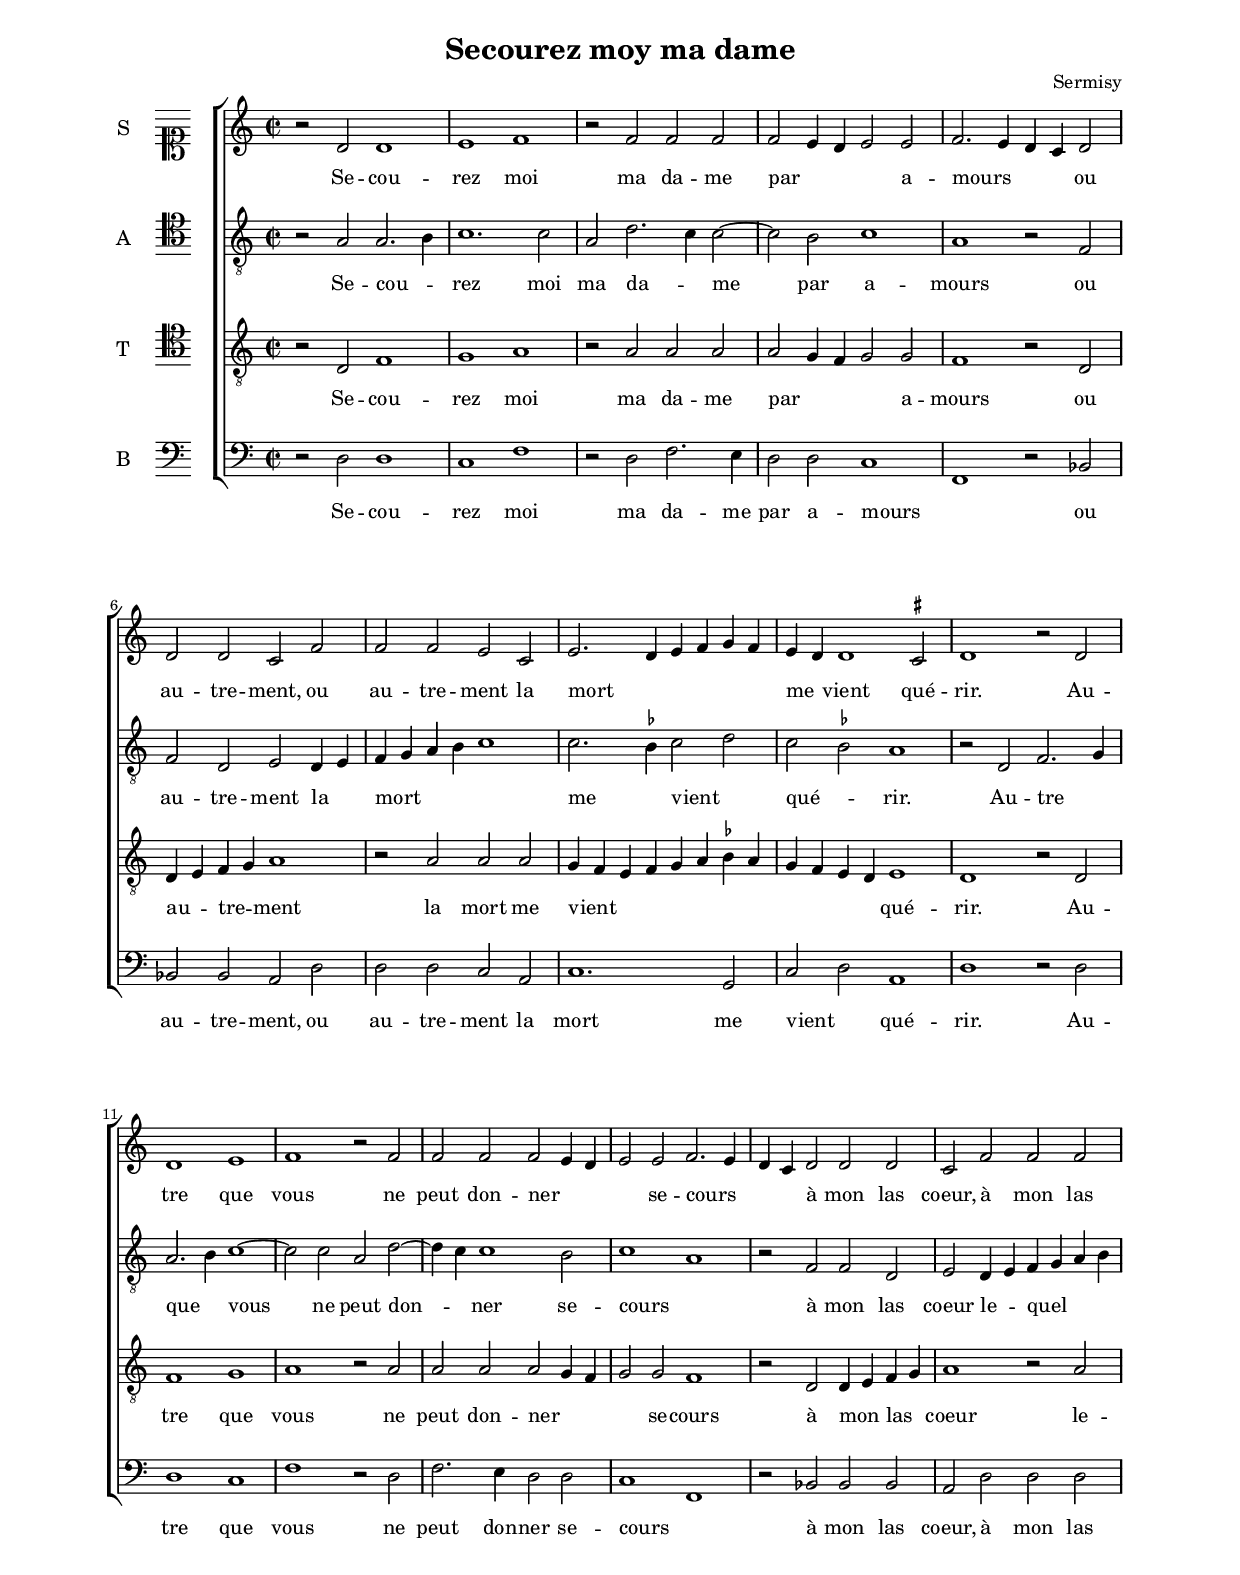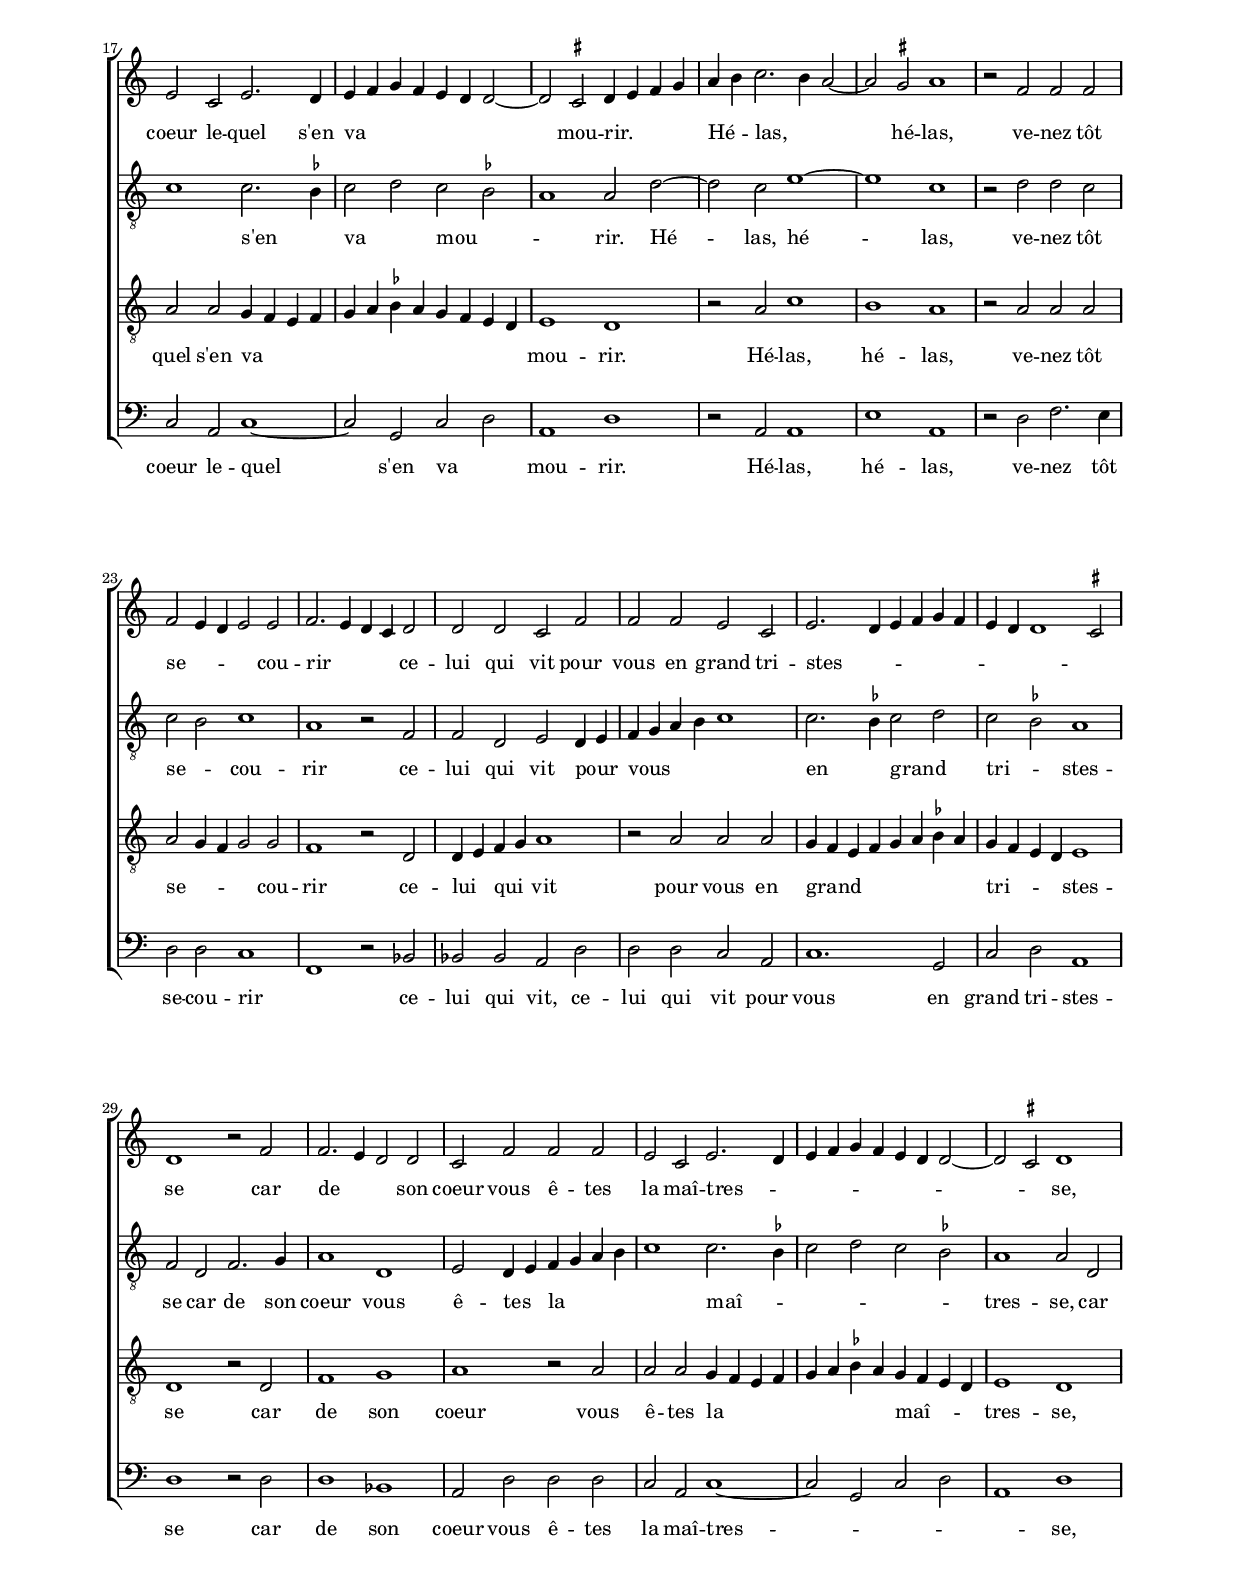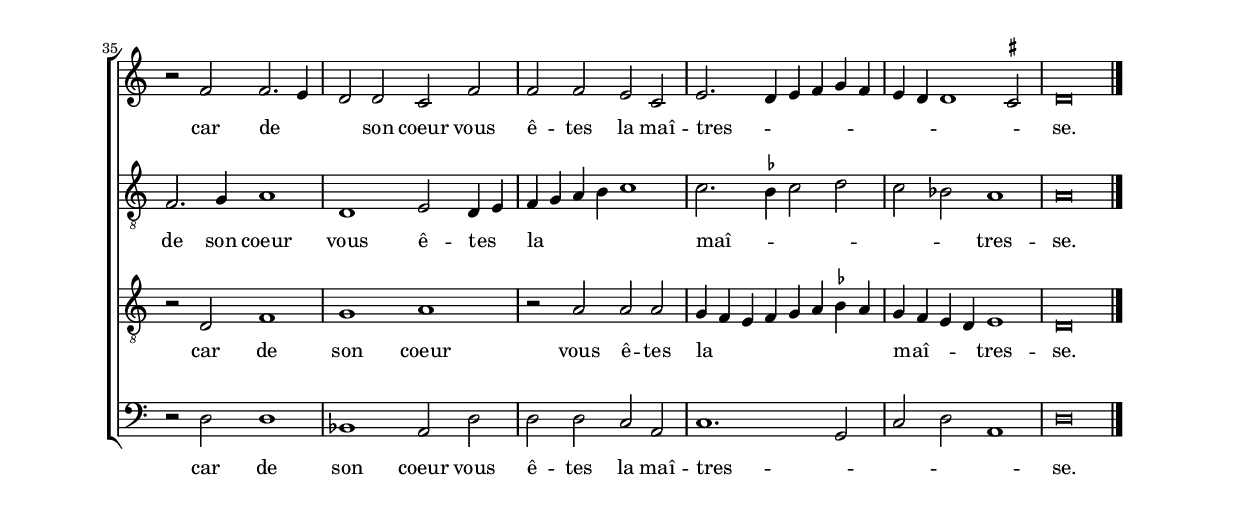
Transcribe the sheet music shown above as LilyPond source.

\header
{
  title="Secourez moy ma dame"
  composer="Sermisy"
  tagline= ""
}

\version "2.18.2"
\include "deutsch.ly"
#(set-global-staff-size 16)
% #(set-default-paper-size "letter")
#(ly:set-option 'point-and-click #f)

	
global = {
	\key c \major
	\time 2/2 \set Score.measureLength = #(ly:make-moment 2/1)
	}

	ficta = { \once \set suggestAccidentals = ##t }
	
	forget = #(define-music-function (parser location music) (ly:music?) #{
		\accidentalStyle forget
		$music
		\accidentalStyle default
		#})
	
	m = \melisma
	me = \melismaEnd


\paper
	{
	top-margin = 2 \cm
	bottom-margin = 2 \cm
	left-margin = 2 \cm
	right-margin = 2 \cm
	ragged-bottom = ##f
	ragged-last-bottom = ##t
	print-page-number = ##f
	system-system-spacing = #'((basic-distance . 20) (minimum-distance . 14) (padding . 8) (strechability . 150))
%	systems-per-page = 3
%	min-systems-per-page = 3
%	oddHeaderMarkup = \markup { \fill-line { \null \null \column \right-align { \fontsize #1 \fromproperty #'page:page-number-string \null } } }
%	evenHeaderMarkup = \markup { \column \right-align { \fontsize #1 \fromproperty #'page:page-number-string \null } }
	}


incipitcantus = \markup { \score {
	{
	\set Staff.instrumentName = \markup { \fontsize #1 "S" }
	\key c \major
	\clef soprano
	s4 \bar ""
	}
	\layout  {
	raggedright = ##t
	indent = 1 \cm
	line-width = 1.6 \cm
	\context { \Staff \remove Time_signature_engraver }
	\override Staff.Clef.Y-extent = #'(0 . 0)
	}} \hspace #1 }
	
      
incipitaltus = \markup { \score {
	{
	\set Staff.instrumentName = \markup { \fontsize #1 "A" }
	\key c \major
	\clef tenor
	s4 \bar ""
	}
	\layout  {
	raggedright = ##t
	indent = 1 \cm
	line-width = 1.6 \cm
	\context { \Staff \remove Time_signature_engraver }
	\override Staff.Clef.Y-extent = #'(0 . 0)
	}} \hspace #1 }


incipittenor = \markup { \score {
	{
	\set Staff.instrumentName = \markup { \fontsize #1 "T" }
	\key c \major
	\clef tenor
	s4 \bar ""
	}
	\layout  {
	raggedright = ##t
	indent = 1 \cm
	line-width = 1.6 \cm
	\context { \Staff \remove Time_signature_engraver }
	\override Staff.Clef.Y-extent = #'(0 . 0)
	}} \hspace #1 }


incipitbassus = \markup { \score {
	{
	\set Staff.instrumentName = \markup { \fontsize #1 "B" }
	\key c \major
	\clef bass
	s4 \bar ""
	}
	\layout  {
	raggedright = ##t
	indent = 1 \cm
	line-width = 1.6 \cm
	\context { \Staff \remove Time_signature_engraver }
	\override Staff.Clef.Y-extent = #'(0 . 0)
	}} \hspace #1 }


cantus =  \relative c''
	{
	r2 d, d1
	e1 f
	r2 f f f
	f2 \m e4 d e2 \me e
%5
	f2. \m e4 d c \me d2 |
	d2 d c f
	f2 f e c
	e2. \m d4 e4 f g f \me
	e4 \m d \me d1 \ficta cis2
%10
	d1 r2 d |
	d1 e
	f1 r2 f
	f2 f f \m e4 d
	e2 \me e f2. \m e4
%15
	d4 c \me d2 d d |
	c2 f f f
	e2 c e2. d4
	e4 \m f g f e d d2~
	d2 \me \ficta cis d4 \m e f g \me
%20
	a4 \m h \me c2. \m h4 a2~ |
	a2 \me \ficta gis a1
	r2 f f f
	f2 \m e4 d e2 \me e
	f2. \m e4 d c \me d2
%25
	d2 d c f |
	f2 f e c
	e2. \m d4 e4 f g f
	e4 d d1 \ficta cis2 \me
	d1 r2 f
%30
	f2. \m e4 d2 \me d |
	c2 f f f
	e2 c e2. \m d4
	e4 f g f e d d2~
	d2 \ficta cis \me d1
%35
	r2 f f2. \m e4 |
	d2 \me d c f
	f2 f e c
	e2. \m d4 e f g f
	e4 d d1 \ficta cis2 \me
%40
	d\breve \bar "|." |
	}


altus =  \relative c'
        {
	r2 a a2. \m h4 \me
	c1. c2
	a2 d2. \m c4 \me c2~
	c2 h c1
%5
	a1 r2 f |
	f2 d e d4 \m e \me
	f4 \m g a h c1 \me
	c2. \m \ficta b4 \me c2 \m d \me
	c2 \m \ficta b \me a1
%10
	r2 d, f2. \m g4 \me |
	a2. \m h4 \me c1~
	c2 c a d~
	d4 \m c \me c1 h2 
	c1 \m a \me
%15
	r2 f f d |
	e2 d4 \m e \me f \m g a h
	c1 \me c2. \m \ficta b4 \me
	c2 \m d \me c2 \m \ficta b
	a1 \me a2 d~
%20
	d2 c e1~ |
	e1 c
	r2 d d c
	c2 \m h \me c1
	a1 r2 f
%25
	f2 d e d4 \m e \me |
	f4 \m g a h c1 \me
	c2. \m \ficta b4 \me c2 \m d \me
	c2 \m \ficta b \me a1
	f2 d f2. g4
%30
	a1 d, |
	e2 d4 \m e \me f \m g a h
	c1 \me c2. \m \ficta b4
	c2 d c \ficta b \me
	a1 a2 d,
%35
	f2. g4 a1 |
	d,1 e2 d4 \m e \me 
	f4 \m g a h c1 \me
	c2. \m \ficta b4 c2 d 
	c2 b \me a1
%40
	a\breve |
	}


tenor =  \relative c'
	{
	r2 d, f1
	g1 a
	r2 a a a
	a2 \m g4 f g2 \me g
%5
	f1 r2 d |
	d4 \m e \me f \m g \me a1
	r2 a a a
	g4 \m f e f g a \ficta b a
	g4 f e d \me e1
%10
	d1 r2 d |
	f1 g
	a1 r2 a
	a2 a a \m g4 f
	g2 \me g f1
%15
	r2 d d4 \m e \me f \m g \me |
	a1 r2 a |
	a2 a g4 \m f e f
	g4 a \ficta b a g f e d \me
	e1 d
%20
	r2 a' c1 |
	h1 a
	r2 a a a
	a2 \m g4 f g2 \me g
	f1 r2 d
%25
	d4 \m e \me f \m g \me a1 |
	r2 a a a
	g4 \m f e f g a \ficta b a \me
	g4 \m f e d \me e1
	d1 r2 d
%30
	f1 g |
	a1 r2 a
	a2 a g4 \m f e f
	g4 a \ficta b a \me g \m f e d \me
	e1 d
%35
	r2 d f1 |
	g1 a
	r2 a a a
	g4 \m f e f g a \ficta b a \me
	g4 \m f e d \me e1
%40
	d\breve |
	}


bassus  =  \relative c
	{
	r2 d d1
	c1 f
	r2 d f2. e4
	d2 d c1 \m
%5
	f,1 \me r2 b |
	b2 b a d
	d2 d c a
	c1. g2
	c2 \m d \me a1
%10
	d1 r2 d |
	d1 c
	f1 r2 d
	f2. e4 d2 d
	c1 \m f, \me
%15
	r2 b b b |
	a2 d d d
	c2 a c1~
	c2 g c2 \m d \me
	a1 d
%20
	r2 a a1 |
	e'1 a,
	r2 d f2. e4
	d2 d c1 \m
	f, \me r2 b
%25
	b2 b a d |
	d2 d c a
	c1. g2
	c2 d a1
	d1 r2 d
%30
	d1 b |
	a2 d d d
	c2 a c1~
	c2 \m g c d
	a1 \me d
%35
	r2 d d1 |
	b1 a2 d
	d2 d c a
	c1. \m g2
	c2 d a1 \me
%40
	d\breve |
	}

lyricscantus = \lyricmode {
	Se -- cou -- rez moi ma da -- me par a -- mours
	ou au -- tre -- ment,
	ou au -- tre -- ment la mort me vient qué -- rir.
	Au -- tre que vous ne peut don -- ner se -- cours
	à mon las coeur,
	à mon las coeur le -- quel s'en va mou -- rir.
	Hé -- las, hé -- las, ve -- nez tôt se -- cou -- rir
	ce -- lui qui vit pour vous en grand tri -- stes -- se
	car de son coeur vous ê -- tes la maî -- tres -- se,
	car de son coeur vous ê -- tes la maî -- tres -- se.
	}


lyricsaltus = \lyricmode {
	Se -- cou -- rez moi ma da -- me par a -- mours
	ou au -- tre -- ment la mort me vient qué -- rir.
	Au -- tre que vous ne peut don -- ner se -- cours
	à mon las coeur le -- quel s'en va mou -- rir.
	Hé -- las, hé -- las, ve -- nez tôt se -- cou -- rir
	ce -- lui qui vit pour vous en grand tri -- stes -- se
	car de son coeur vous ê -- tes la maî -- tres -- se,
	car de son coeur vous ê -- tes la maî -- tres -- se.
	}


lyricstenor = \lyricmode {
	Se -- cou -- rez moi ma da -- me par a -- mours
	ou au -- tre -- ment la mort me vient qué -- rir.
	Au -- tre que vous ne peut don -- ner se -- cours
	à mon las coeur le -- quel s'en va mou -- rir.
	Hé -- las, hé -- las, ve -- nez tôt se -- cou -- rir
	ce -- lui qui vit pour vous en grand tri -- stes -- se
	car de son coeur vous ê -- tes la maî -- tres -- se,
	car de son coeur vous ê -- tes la maî -- tres -- se.
	}


lyricsbassus = \lyricmode {
	Se -- cou -- rez moi ma da -- me par a -- mours
	ou au -- tre -- ment,
	ou au -- tre -- ment la mort me vient qué -- rir.
	Au -- tre que vous ne peut don -- ner se -- cours
	à mon las coeur, à mon las coeur le -- quel s'en va mou -- rir.
	Hé -- las, hé -- las, ve -- nez tôt se -- cou -- rir
	ce -- lui qui vit, ce -- lui qui vit pour vous en grand tri -- stes -- se
	car de son coeur vous ê -- tes la maî -- tres -- se,
	car de son coeur vous ê -- tes la maî -- tres -- se.
	}


\score
{  
  % \transpose {
	\new ChoirStaff \with { \override StaffGrouper.staff-staff-spacing.basic-distance = #13 }
	<<

	\new Staff << \global
	\new Voice="v1" {
		\set Staff.instrumentName=\incipitcantus
		\set Staff.midiInstrument = "reed organ"
		\clef "violin"
		\cantus }
	\new Lyrics \lyricsto "v1" {\lyricscantus }
	>>


	\new Staff << \global
	\new Voice="v2" {
		\set Staff.instrumentName=\incipitaltus
		\set Staff.midiInstrument = "reed organ"
		\clef "G_8" 
		\altus}
	\new Lyrics \lyricsto "v2" {\lyricsaltus }
	>>


	\new Staff << \global
	\new Voice="v3" {
		\set Staff.instrumentName=\incipittenor
		\set Staff.midiInstrument = "reed organ"
		\clef "G_8"
		\tenor }
	\new Lyrics \lyricsto "v3" {\lyricstenor }
	>>


	\new Staff << \global
	\new Voice="v4" {
		\set Staff.instrumentName=\incipitbassus
		\set Staff.midiInstrument = "reed organ"
		\clef "bass" 
		\bassus }
	\new Lyrics \lyricsto "v4" {\lyricsbassus}
	>>

	>>
	% } % transpose

	\layout
	{
	indent = 1.8 \cm
	\context { \Lyrics \override VerticalAxisGroup.nonstaff-relatedstaff-spacing.padding = #2 }
	\context { \Staff \override TimeSignature.break-visibility = #end-of-line-invisible }
%	\context { \Staff \override InstrumentName.X-offset = #'-25 }
	\context { \Voice \override Slur.transparent = ##t }
%	\context { \Voice \override AccidentalSuggestion.avoid-slur = #'ignore }
%	\context { \Voice \override AccidentalSuggestion.outside-staff-priority = ##f }
%	\context { \Score \override BarNumber.padding = #2 }
	\context { \Voice \override NoteHead.style = #'baroque }
	}

\midi
	{
    	\tempo 2 = 90
	}
	
}


% EOF